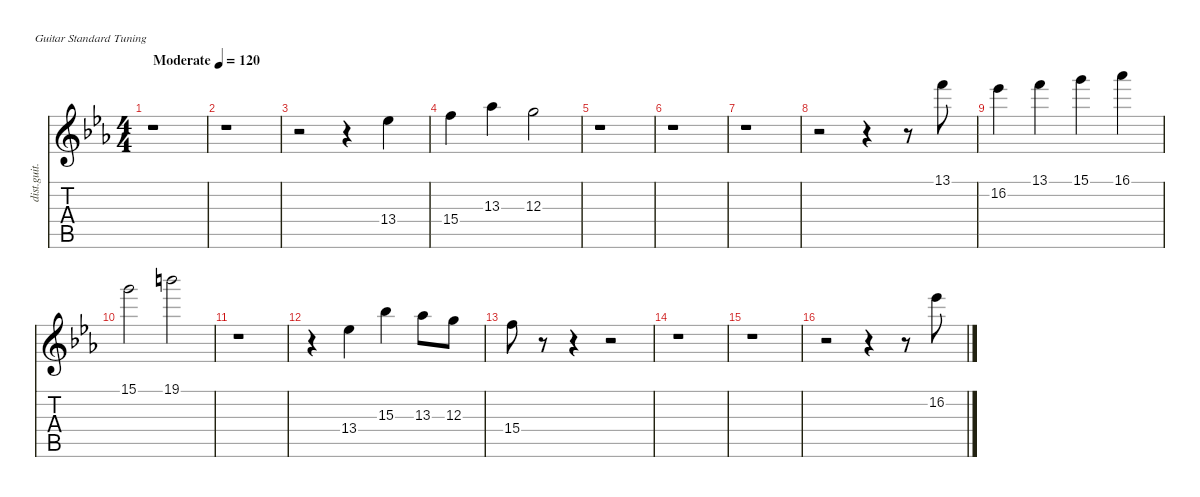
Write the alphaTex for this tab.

\defaultSystemsLayout 4
\hideDynamics
\bracketExtendMode nobrackets
\otherSystemsTrackNameOrientation horizontal
\track ("Backing" "dist.guit.") {instrument distortionguitar}
\staff {score tabs}
\tuning (E4 B3 G3 D3 A2 E2)
\ts (4 4)
\beaming (8 2 2 2 2)
\tempo (120 "Moderate")
\clef g2
\ks eb
r.1{dy f instrument distortionguitar beam Down} |
r.1{beam Down} |
r.2{beam Down} r.4{beam Down} 13.4{acc b}.4{beam Down} |
15.4{acc forcenatural}.4{beam Down} 13.3{acc b}.4{beam Down} 12.3{acc forcenatural}.2{beam Down} |
r.1{beam Down} |
r.1{beam Down} |
r.1{beam Down} |
r.2{beam Down} r.4{beam Down} r.8{beam Down} 13.1{acc forcenatural}.8{beam Down} |
16.2{acc b}.4{beam Down} 13.1{acc forcenatural}.4{beam Down} 15.1{acc forcenatural}.4{beam Down} 16.1{acc b}.4{beam Down} |
15.1{acc forcenatural}.2{beam Down} 19.1{acc forcenatural}.2{beam Down} |
r.1{beam Down} |
r.4{beam Down} 13.4{acc b}.4{beam Down} 15.3{acc b}.4{beam Down} 13.3{acc b}.8{beam Down} 12.3{acc forcenatural}.8{beam Down} |
15.4{acc forcenatural}.8{beam Down} r.8{beam Down} r.4{beam Down} r.2{beam Down} |
r.1{beam Down} |
r.1{beam Down} |
r.2{beam Down} r.4{beam Down} r.8{beam Down} 16.2{acc b}.8{beam Down}
